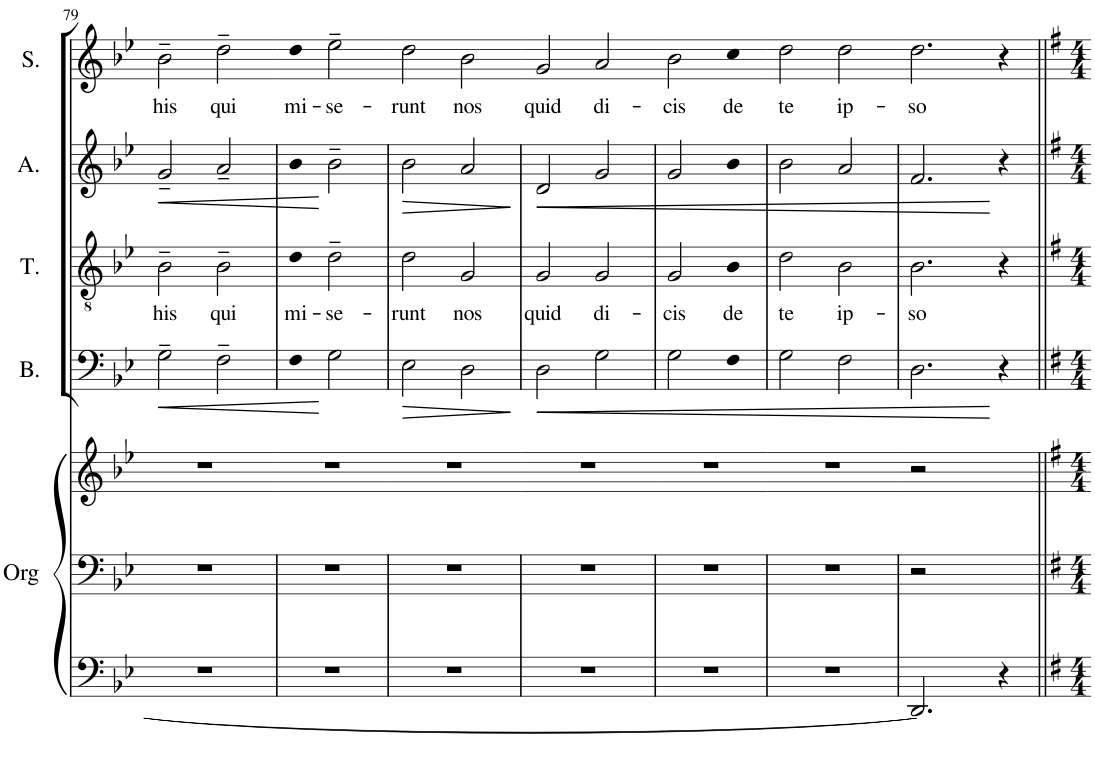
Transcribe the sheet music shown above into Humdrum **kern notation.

**kern	**kern	**dynam	**kern	**text	**kern	**dynam	**kern	**text
*part5	*part4	*part4	*part3	*part3	*part2	*part2	*part1	*part1
*staff5	*staff4	*staff4	*staff3	*staff3	*staff2	*staff2	*staff1	*staff1
*I"Organ	*I"Bass	*	*I"Tenor	*	*I"Alto	*	*I"Soprano	*
*I'Org	*I'B.	*	*I'T.	*	*I'A.	*	*I'S.	*
!!LO:PB:g=z
*clefF4	*clefF4	*	*clefGv2	*	*clefG2	*	*clefG2	*
*k[b-e-]	*k[b-e-]	*	*k[b-e-]	*	*k[b-e-]	*	*k[b-e-]	*
*B-:	*B-:	*	*B-:	*	*B-:	*	*B-:	*
*M4/4	*M4/4	*	*M4/4	*	*M4/4	*	*M4/4	*
=79	=79	=79	=79	=79	=79	=79	=79	=79
!	!	!LO:HP:b	!	!LO:LY:b	!	!LO:HP:b	!	!LO:LY:b
1r	2G~\	<	2B-~\	his	2g~/	<	2b-~\	his
!	!	!	!	!LO:LY:b	!	!	!	!LO:LY:b
.	2F~\	.	2B-~\	qui	2a~/	.	2dd~\	qui
=80-	=80-	=80-	=80-	=80-	=80-	=80-	=80-	=80-
!	!	!	!	!LO:LY:b	!	!	!	!LO:LY:b
2.r	4F	.	4d	mi-	4b-	.	4dd	mi-
!	!	!	!	!LO:LY:b	!	!	!	!LO:LY:b
.	2G\	[	2d~\	-se-	2b-~\	[	2ee-~\	-se-
=81-	=81-	=81-	=81-	=81-	=81-	=81-	=81-	=81-
!	!	!LO:HP:b	!	!LO:LY:b	!	!LO:HP:b	!	!LO:LY:b
1r	2E-\	>	2d\	-runt	2b-\	>	2dd\	-runt
!	!	!	!	!LO:LY:b	!	!	!	!LO:LY:b
.	2D\	.	2G/	nos	2a/	.	2b-\	nos
.	.	]	.	.	.	]	.	.
=82-	=82-	=82-	=82-	=82-	=82-	=82-	=82-	=82-
!	!	!LO:HP:b	!	!LO:LY:b	!	!LO:HP:b	!	!LO:LY:b
1r	2D\	<	2G/	quid	2d/	<	2g/	quid
!	!	!	!	!LO:LY:b	!	!	!	!LO:LY:b
.	2G\	.	2G/	di-	2g/	.	2a/	di-
=83-	=83-	=83-	=83-	=83-	=83-	=83-	=83-	=83-
!	!	!	!	!LO:LY:b	!	!	!	!LO:LY:b
2.r	2G\	.	2G/	-cis	2g/	.	2b-\	-cis
!	!	!	!	!LO:LY:b	!	!	!	!LO:LY:b
.	4F	.	4B-	de	4b-	.	4cc	de
=84-	=84-	=84-	=84-	=84-	=84-	=84-	=84-	=84-
!	!	!	!	!LO:LY:b	!	!	!	!LO:LY:b
1r	2G\	.	2d\	te	2b-\	.	2dd\	te
!	!	!	!	!LO:LY:b	!	!	!	!LO:LY:b
.	2F\	.	2B-\	ip-	2a/	.	2dd\	ip-
=85-	=85-	=85-	=85-	=85-	=85-	=85-	=85-	=85-
!	!	!	!	!LO:LY:b	!	!	!	!LO:LY:b
2.DD/]	2.D\	.	2.B-\	-so	2.f/	.	2.dd\	-so
4r	4r	[	4r	.	4r	[	4r	.
=||	=||	=||	=||	=||	=||	=||	=||	=||
*-	*-	*-	*-	*-	*-	*-	*-	*-
